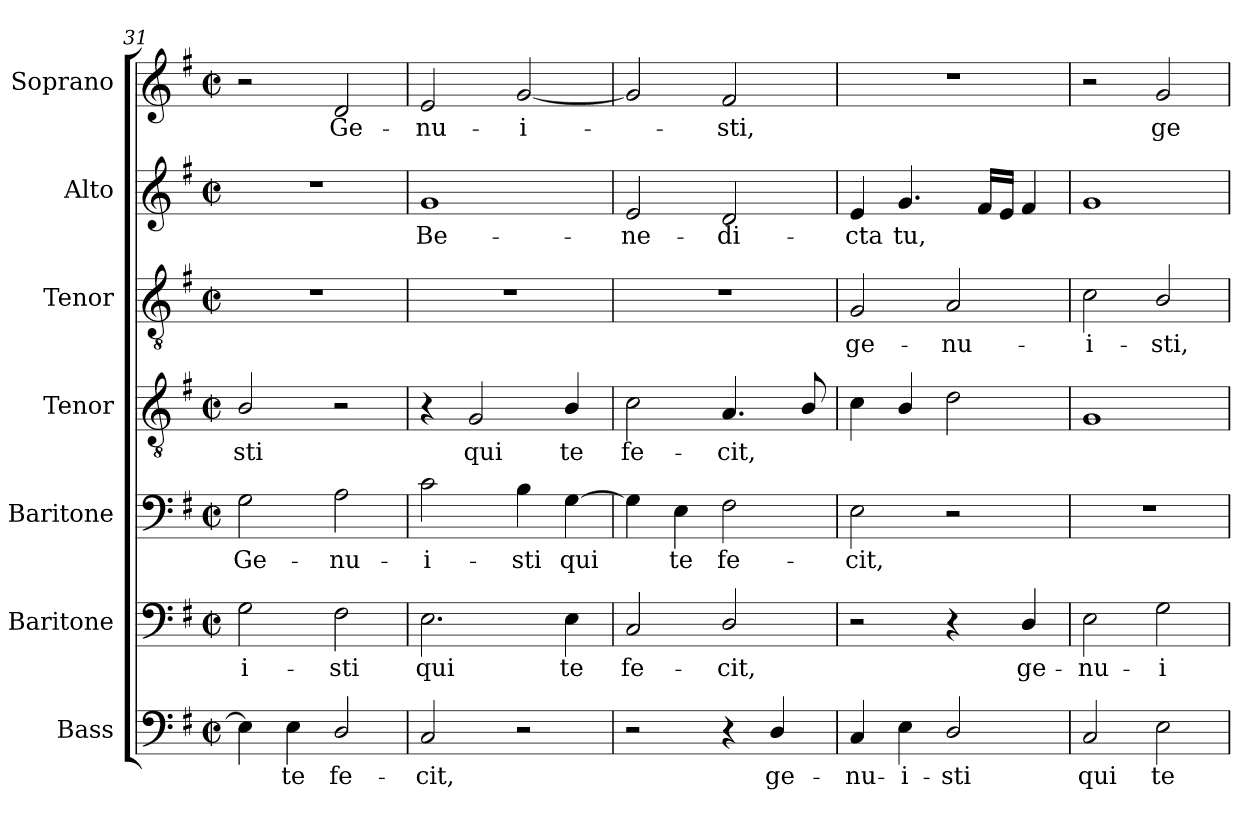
**kern	**text	**kern	**text	**kern	**text	**kern	**text	**kern	**text	**kern	**text	**kern	**text
*part7	*part7	*part6	*part6	*part5	*part5	*part4	*part4	*part3	*part3	*part2	*part2	*part1	*part1
*staff7	*staff7	*staff6	*staff6	*staff5	*staff5	*staff4	*staff4	*staff3	*staff3	*staff2	*staff2	*staff1	*staff1
*I"Bass	*	*I"Baritone	*	*I"Baritone	*	*I"Tenor	*	*I"Tenor	*	*I"Alto	*	*I"Soprano	*
*I'B.	*	*I'Bar.	*	*I'Bar.	*	*I'T.	*	*I'T.	*	*I'A.	*	*I'S.	*
*clefF4	*	*clefF4	*	*clefF4	*	*clefGv2	*	*clefGv2	*	*clefG2	*	*clefG2	*
*	*	*	*	*	*	*ITrd7c12	*	*ITrd7c12	*	*	*	*	*
*k[f#]	*	*k[f#]	*	*k[f#]	*	*k[f#]	*	*k[f#]	*	*k[f#]	*	*k[f#]	*
*G:	*	*G:	*	*G:	*	*G:	*	*G:	*	*G:	*	*G:	*
*M2/2	*	*M2/2	*	*M2/2	*	*M2/2	*	*M2/2	*	*M2/2	*	*M2/2	*
*met(c|)	*	*met(c|)	*	*met(c|)	*	*met(c|)	*	*met(c|)	*	*met(c|)	*	*met(c|)	*
=31	=31	=31	=31	=31	=31	=31	=31	=31	=31	=31	=31	=31	=31
!	!	!	!LO:LY:b:color=#000000	!	!	!	!	!	!	!	!	!	!
!	!	!	!	!	!LO:LY:b:color=#000000	!	!	!	!	!	!	!	!
!	!	!	!	!	!	!	!LO:LY:b:color=#000000	!	!	!	!	!	!
4Ei\]	.	2Gi\	-i-	2Gi\	Ge-	2BBi/	-sti	1r	.	1r	.	2r	.
!	!LO:LY:b:color=#000000	!	!	!	!	!	!	!	!	!	!	!	!
4Ei\	te	.	.	.	.	.	.	.	.	.	.	.	.
!	!LO:LY:b:color=#000000	!	!	!	!	!	!	!	!	!	!	!	!
!	!	!	!LO:LY:b:color=#000000	!	!	!	!	!	!	!	!	!	!
!	!	!	!	!	!LO:LY:b:color=#000000	!	!	!	!	!	!	!	!
!	!	!	!	!	!	!	!	!	!	!	!	!	!LO:LY:b:color=#000000
2Di/	fe-	2F#i\	-sti	2Ai\	-nu-	2r	.	.	.	.	.	2di/	Ge-
=32	=32	=32	=32	=32	=32	=32	=32	=32	=32	=32	=32	=32	=32
!	!LO:LY:b:color=#000000	!	!	!	!	!	!	!	!	!	!	!	!
!	!	!	!LO:LY:b:color=#000000	!	!	!	!	!	!	!	!	!	!
!	!	!	!	!	!LO:LY:b:color=#000000	!	!	!	!	!	!	!	!
!	!	!	!	!	!	!	!	!	!	!	!LO:LY:b:color=#000000	!	!
!	!	!	!	!	!	!	!	!	!	!	!	!	!LO:LY:b:color=#000000
2Ci/	-cit,	2.Ei\	qui	2ci\	-i-	4r	.	1r	.	1gi	Be-	2ei/	-nu-
!	!	!	!	!	!	!	!LO:LY:b:color=#000000	!	!	!	!	!	!
.	.	.	.	.	.	2GGi/	qui	.	.	.	.	.	.
!	!	!	!	!	!LO:LY:b:color=#000000	!	!	!	!	!	!	!	!
!	!	!	!	!	!	!	!	!	!	!	!	!	!LO:LY:b:color=#000000
2r	.	.	.	4Bi\	-sti	.	.	.	.	.	.	[2gi/	-i-
!	!	!	!LO:LY:b:color=#000000	!	!	!	!	!	!	!	!	!	!
!	!	!	!	!	!LO:LY:b:color=#000000	!	!	!	!	!	!	!	!
!	!	!	!	!	!	!	!LO:LY:b:color=#000000	!	!	!	!	!	!
.	.	4Ei\	te	[4Gi\	qui	4BBi/	te	.	.	.	.	.	.
!!LO:LB:g=z
=33	=33	=33	=33	=33	=33	=33	=33	=33	=33	=33	=33	=33	=33
!	!	!	!LO:LY:b:color=#000000	!	!	!	!	!	!	!	!	!	!
!	!	!	!	!	!	!	!LO:LY:b:color=#000000	!	!	!	!	!	!
!	!	!	!	!	!	!	!	!	!	!	!LO:LY:b:color=#000000	!	!
2r	.	2Ci/	fe-	4Gi\]	.	2Ci\	fe-	1r	.	2ei/	-ne-	2gi/]	.
!	!	!	!	!	!LO:LY:b:color=#000000	!	!	!	!	!	!	!	!
.	.	.	.	4Ei\	te	.	.	.	.	.	.	.	.
!	!	!	!LO:LY:b:color=#000000	!	!	!	!	!	!	!	!	!	!
!	!	!	!	!	!LO:LY:b:color=#000000	!	!	!	!	!	!	!	!
!	!	!	!	!	!	!	!LO:LY:b:color=#000000	!	!	!	!	!	!
!	!	!	!	!	!	!	!	!	!	!	!LO:LY:b:color=#000000	!	!
!	!	!	!	!	!	!	!	!	!	!	!	!	!LO:LY:b:color=#000000
4r	.	2Di/	-cit,	2F#i\	fe-	4.AAi/	-cit,	.	.	2di/	-di-	2f#i/	-sti,
!	!LO:LY:b:color=#000000	!	!	!	!	!	!	!	!	!	!	!	!
4Di/	ge-	.	.	.	.	.	.	.	.	.	.	.	.
.	.	.	.	.	.	8BBi/	.	.	.	.	.	.	.
=34	=34	=34	=34	=34	=34	=34	=34	=34	=34	=34	=34	=34	=34
!	!LO:LY:b:color=#000000	!	!	!	!	!	!	!	!	!	!	!	!
!	!	!	!	!	!LO:LY:b:color=#000000	!	!	!	!	!	!	!	!
!	!	!	!	!	!	!	!	!	!LO:LY:b:color=#000000	!	!	!	!
!	!	!	!	!	!	!	!	!	!	!	!LO:LY:b:color=#000000	!	!
4Ci/	-nu-	2r	.	2Ei\	-cit,	4Ci\	.	2GGi/	ge-	4ei/	-cta	1r	.
!	!LO:LY:b:color=#000000	!	!	!	!	!	!	!	!	!	!	!	!
!	!	!	!	!	!	!	!	!	!	!	!LO:LY:b:color=#000000	!	!
4Ei\	-i-	.	.	.	.	4BBi/	.	.	.	4.gi/	tu,	.	.
!	!LO:LY:b:color=#000000	!	!	!	!	!	!	!	!	!	!	!	!
!	!	!	!	!	!	!	!	!	!LO:LY:b:color=#000000	!	!	!	!
2Di/	-sti	4r	.	2r	.	2Di\	.	2AAi/	-nu-	.	.	.	.
.	.	.	.	.	.	.	.	.	.	16f#i/LL	.	.	.
.	.	.	.	.	.	.	.	.	.	16ei/JJ	.	.	.
!	!	!	!LO:LY:b:color=#000000	!	!	!	!	!	!	!	!	!	!
.	.	4Di/	ge-	.	.	.	.	.	.	4f#i/	.	.	.
=35	=35	=35	=35	=35	=35	=35	=35	=35	=35	=35	=35	=35	=35
!	!LO:LY:b:color=#000000	!	!	!	!	!	!	!	!	!	!	!	!
!	!	!	!LO:LY:b:color=#000000	!	!	!	!	!	!	!	!	!	!
!	!	!	!	!	!	!	!	!	!LO:LY:b:color=#000000	!	!	!	!
2Ci/	qui	2Ei\	-nu-	1r	.	1GGi	.	2Ci\	-i-	1gi	.	2r	.
!	!LO:LY:b:color=#000000	!	!	!	!	!	!	!	!	!	!	!	!
!	!	!	!LO:LY:b:color=#000000	!	!	!	!	!	!	!	!	!	!
!	!	!	!	!	!	!	!	!	!LO:LY:b:color=#000000	!	!	!	!
!	!	!	!	!	!	!	!	!	!	!	!	!	!LO:LY:b:color=#000000
2Ei\	te	2Gi\	-i-	.	.	.	.	2BBi/	-sti,	.	.	2gi/	ge-
=	=	=	=	=	=	=	=	=	=	=	=	=	=
*-	*-	*-	*-	*-	*-	*-	*-	*-	*-	*-	*-	*-	*-
